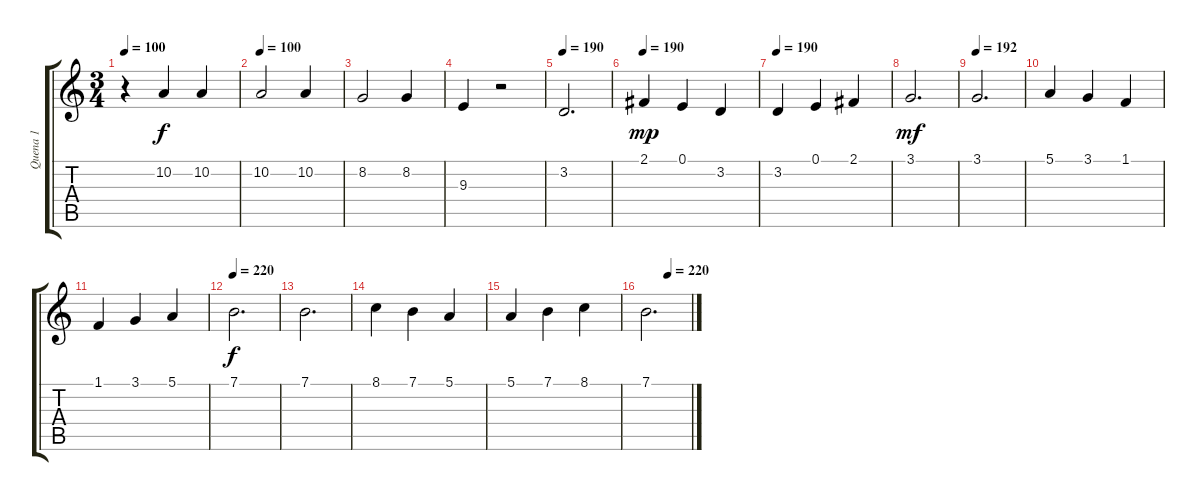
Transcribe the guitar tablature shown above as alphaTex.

\track ("Quena 1" "Quena 1") {instrument piccolo}
\staff {score tabs}
\tuning (E4 B3 G3 D3 A2 E2) {hide}
\ts (3 4)
\tempo 100
\clef g2
\ks c
r.4{dy f} 10.2.4 10.2.4 |
\tempo 100
10.2.2 10.2.4 |
8.2.2 8.2.4 |
9.3.4 r.2 |
\tempo 190
3.2.2{d} |
\tempo 190
2.1.4{dy mp} 0.1.4 3.2.4 |
\tempo 220
\tempo 190
3.2.4 0.1.4 2.1.4 |
3.1.2{d dy mf} |
\tempo 192
3.1.2{d} |
5.1.4 3.1.4 1.1.4 |
1.1.4 3.1.4 5.1.4 |
\tempo 220
7.1.2{d dy f} |
7.1.2{d} |
8.1.4 7.1.4 5.1.4 |
5.1.4 7.1.4 8.1.4 |
\tempo (220 0.5)
7.1.2{d}
